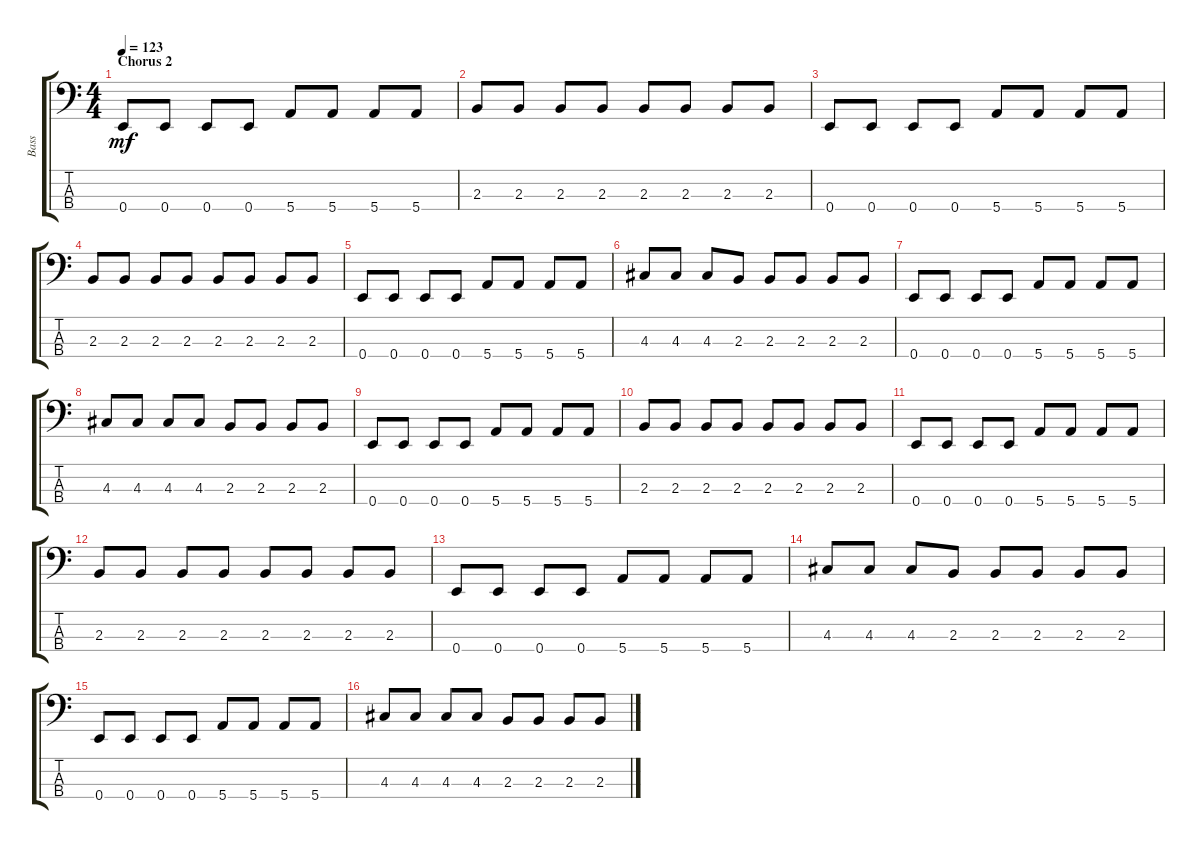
\track ("Bass" "Bass") {instrument electricbassfinger}
\staff {score tabs}
\tuning (G2 D2 A1 E1) {hide}
\ts (4 4)
\section ("" "Chorus 2")
\tempo 123
\clef f4
\ks c
0.4.8{dy mf} 0.4.8 0.4.8 0.4.8 5.4.8 5.4.8 5.4.8 5.4.8 |
2.3.8 2.3.8 2.3.8 2.3.8 2.3.8 2.3.8 2.3.8 2.3.8 |
0.4.8 0.4.8 0.4.8 0.4.8 5.4.8 5.4.8 5.4.8 5.4.8 |
2.3.8 2.3.8 2.3.8 2.3.8 2.3.8 2.3.8 2.3.8 2.3.8 |
0.4.8 0.4.8 0.4.8 0.4.8 5.4.8 5.4.8 5.4.8 5.4.8 |
4.3.8 4.3.8 4.3.8 2.3.8 2.3.8 2.3.8 2.3.8 2.3.8 |
0.4.8 0.4.8 0.4.8 0.4.8 5.4.8 5.4.8 5.4.8 5.4.8 |
4.3.8 4.3.8 4.3.8 4.3.8 2.3.8 2.3.8 2.3.8 2.3.8 |
0.4.8 0.4.8 0.4.8 0.4.8 5.4.8 5.4.8 5.4.8 5.4.8 |
2.3.8 2.3.8 2.3.8 2.3.8 2.3.8 2.3.8 2.3.8 2.3.8 |
0.4.8 0.4.8 0.4.8 0.4.8 5.4.8 5.4.8 5.4.8 5.4.8 |
2.3.8 2.3.8 2.3.8 2.3.8 2.3.8 2.3.8 2.3.8 2.3.8 |
0.4.8 0.4.8 0.4.8 0.4.8 5.4.8 5.4.8 5.4.8 5.4.8 |
4.3.8 4.3.8 4.3.8 2.3.8 2.3.8 2.3.8 2.3.8 2.3.8 |
0.4.8 0.4.8 0.4.8 0.4.8 5.4.8 5.4.8 5.4.8 5.4.8 |
4.3.8 4.3.8 4.3.8 4.3.8 2.3.8 2.3.8 2.3.8 2.3.8
